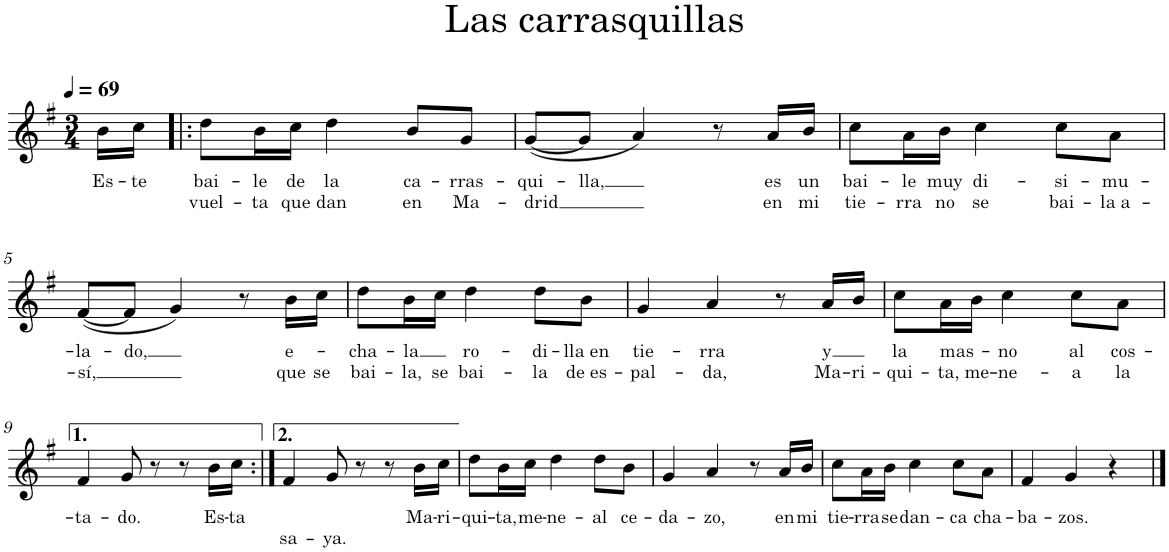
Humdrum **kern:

**kern	**text	**text
*part1	*part1	*part1
*staff1	*staff1	*staff1
*I"Nylon Guitar	*	*
*clefG2	*	*
*Trd7c12	*	*
*k[f#]	*	*
*M3/4	*	*
*MM69	*	*
=1	=1	=1
!	!LO:LY:b	!
16b\LL	Es-	.
!	!LO:LY:b	!
16cc\JJ	-te	.
=2!|:	=2!|:	=2!|:
!	!LO:LY:b	!LO:LY:b
8dd\L	bai-	vuel-
!	!LO:LY:b	!LO:LY:b
16b\L	-le	-ta
!	!LO:LY:b	!LO:LY:b
16cc\JJ	de	que
!	!LO:LY:b	!LO:LY:b
4dd\	la	dan
!	!LO:LY:b	!LO:LY:b
8b/L	ca-	en
!	!LO:LY:b	!LO:LY:b
8g/J	-rras-	Ma-
=3	=3	=3
!	!LO:LY:b	!LO:LY:b
([8g/L	-qui-	-drid
!	!LO:LY:b	!
8g/J]	-lla,	.
4a/)	.	.
8r	.	.
!	!LO:LY:b	!LO:LY:b
16a/LL	es	en
!	!LO:LY:b	!LO:LY:b
16b/JJ	un	mi
=4	=4	=4
!	!LO:LY:b	!LO:LY:b
8cc\L	bai-	tie-
!	!LO:LY:b	!LO:LY:b
16a\L	-le	-rra
!	!LO:LY:b	!LO:LY:b
16b\JJ	muy	no
!	!LO:LY:b	!LO:LY:b
4cc\	di-	se
!	!LO:LY:b	!LO:LY:b
8cc\L	-si-	bai-
!	!LO:LY:b	!LO:LY:b
8a\J	-mu-	-la a-
!!LO:LB:g=z
=5	=5	=5
!	!LO:LY:b	!LO:LY:b
([8f#/L	-la-	-sí,
!	!LO:LY:b	!
8f#/J]	-do,	.
4g/)	.	.
8r	.	.
!	!LO:LY:b	!LO:LY:b
16b\LL	e-	que
!	!	!LO:LY:b
16cc\JJ	.	se
=6	=6	=6
!	!LO:LY:b	!LO:LY:b
8dd\L	-cha-	bai-
!	!LO:LY:b	!LO:LY:b
16b\L	-la	-la,
!	!	!LO:LY:b
16cc\JJ	.	se
!	!LO:LY:b	!LO:LY:b
4dd\	ro-	bai-
!	!LO:LY:b	!LO:LY:b
8dd\L	-di-	-la
!	!LO:LY:b	!LO:LY:b
8b\J	-lla en	de es-
=7	=7	=7
!	!LO:LY:b	!LO:LY:b
4g/	tie-	-pal-
!	!LO:LY:b	!LO:LY:b
4a/	-rra	-da,
8r	.	.
!	!LO:LY:b	!LO:LY:b
16a/LL	y	Ma-
!	!	!LO:LY:b
16b/JJ	.	-ri-
=8	=8	=8
!	!LO:LY:b	!LO:LY:b
8cc\L	la	-qui-
!	!LO:LY:b	!LO:LY:b
16a\L	mas-	-ta,
!	!	!LO:LY:b
16b\JJ	.	me-
!	!LO:LY:b	!LO:LY:b
4cc\	-no	-ne-
!	!LO:LY:b	!LO:LY:b
8cc\L	al	-a
!	!LO:LY:b	!LO:LY:b
8a\J	cos-	la
!!LO:LB:g=z
=9	=9	=9
!	!LO:LY:b	!
4f#/	-ta-	.
!	!LO:LY:b	!
8g/	-do.	.
8r	.	.
8r	.	.
!	!LO:LY:b	!
16b\LL	Es-	.
!	!LO:LY:b	!
16cc\JJ	-ta	.
=10:|!	=10:|!	=10:|!
!	!	!LO:LY:b
4f#/	.	sa-
!	!	!LO:LY:b
8g/	.	-ya.
8r	.	.
8r	.	.
!	!LO:LY:b	!
16b\LL	Ma-	.
!	!LO:LY:b	!
16cc\JJ	-ri-	.
=11	=11	=11
!	!LO:LY:b	!
8dd\L	-qui-	.
!	!LO:LY:b	!
16b\L	-ta,	.
!	!LO:LY:b	!
16cc\JJ	me-	.
!	!LO:LY:b	!
4dd\	-ne-	.
!	!LO:LY:b	!
8dd\L	-al	.
!	!LO:LY:b	!
8b\J	ce-	.
=12	=12	=12
!	!LO:LY:b	!
4g/	-da-	.
!	!LO:LY:b	!
4a/	-zo,	.
8r	.	.
!	!LO:LY:b	!
16a/LL	en	.
!	!LO:LY:b	!
16b/JJ	mi	.
=13	=13	=13
!	!LO:LY:b	!
8cc\L	tie-	.
!	!LO:LY:b	!
16a\L	-rra	.
!	!LO:LY:b	!
16b\JJ	se	.
!	!LO:LY:b	!
4cc\	dan-	.
!	!LO:LY:b	!
8cc\L	-ca	.
!	!LO:LY:b	!
8a\J	cha-	.
=14	=14	=14
!	!LO:LY:b	!
4f#/	-ba-	.
!	!LO:LY:b	!
4g/	-zos.	.
4r	.	.
==	==	==
*-	*-	*-
